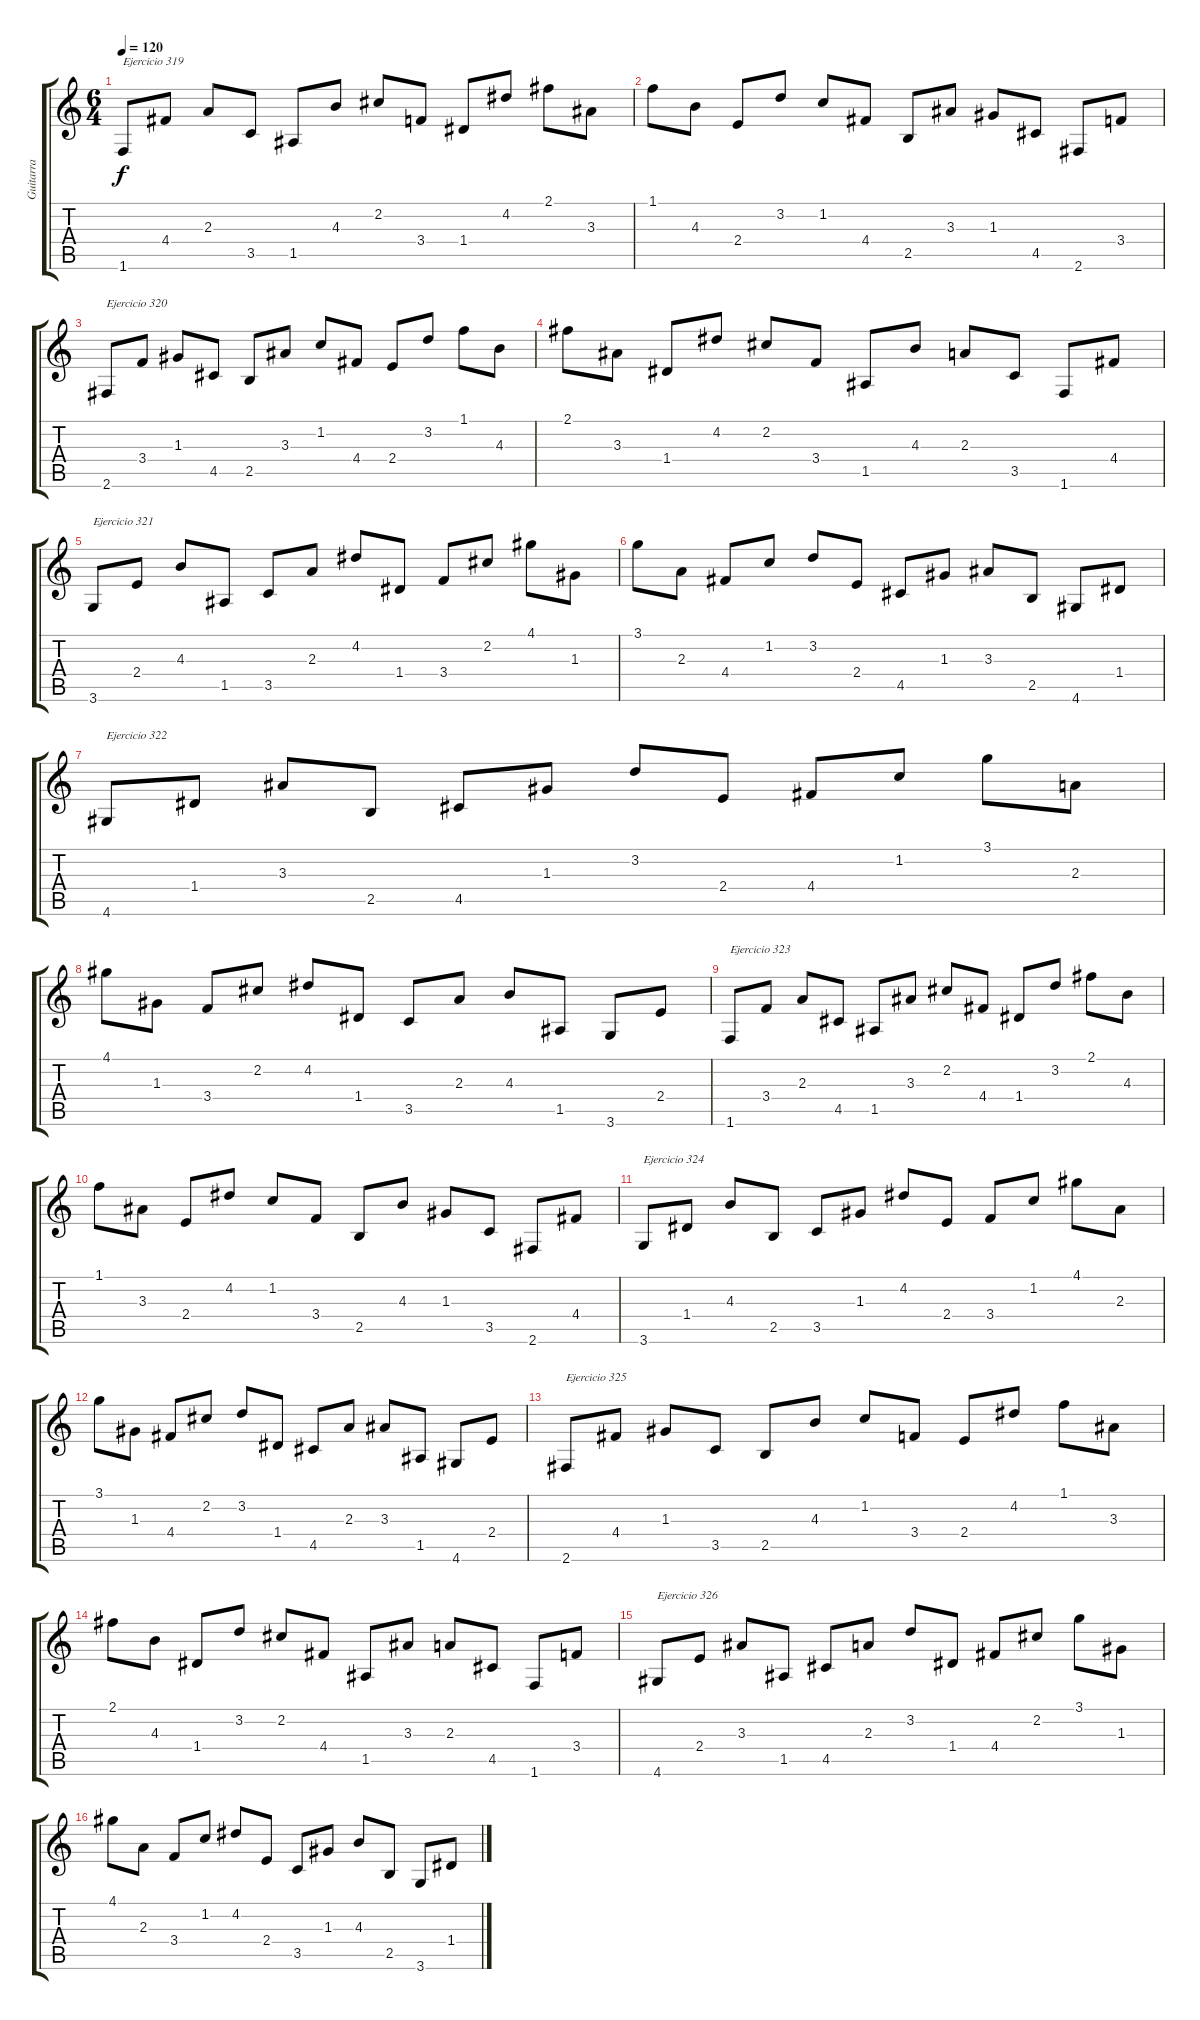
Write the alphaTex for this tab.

\track ("Guitarra " "Guitarra ") {instrument acousticguitarnylon}
\staff {score tabs}
\tuning (E4 B3 G3 D3 A2 E2) {hide}
\ts (6 4)
\tempo 120
\clef g2
\ks c
1.6.8{txt "Ejercicio 319" dy f} 4.4.8 2.3.8 3.5.8 1.5.8 4.3.8 2.2.8 3.4.8 1.4.8 4.2.8 2.1.8 3.3.8 |
1.1.8 4.3.8 2.4.8 3.2.8 1.2.8 4.4.8 2.5.8 3.3.8 1.3.8 4.5.8 2.6.8 3.4.8 |
2.6.8{txt "Ejercicio 320"} 3.4.8 1.3.8 4.5.8 2.5.8 3.3.8 1.2.8 4.4.8 2.4.8 3.2.8 1.1.8 4.3.8 |
2.1.8 3.3.8 1.4.8 4.2.8 2.2.8 3.4.8 1.5.8 4.3.8 2.3.8 3.5.8 1.6.8 4.4.8 |
3.6.8{txt "Ejercicio 321"} 2.4.8 4.3.8 1.5.8 3.5.8 2.3.8 4.2.8 1.4.8 3.4.8 2.2.8 4.1.8 1.3.8 |
3.1.8 2.3.8 4.4.8 1.2.8 3.2.8 2.4.8 4.5.8 1.3.8 3.3.8 2.5.8 4.6.8 1.4.8 |
4.6.8{txt "Ejercicio 322"} 1.4.8 3.3.8 2.5.8 4.5.8 1.3.8 3.2.8 2.4.8 4.4.8 1.2.8 3.1.8 2.3.8 |
4.1.8 1.3.8 3.4.8 2.2.8 4.2.8 1.4.8 3.5.8 2.3.8 4.3.8 1.5.8 3.6.8 2.4.8 |
1.6.8{txt "Ejercicio 323"} 3.4.8 2.3.8 4.5.8 1.5.8 3.3.8 2.2.8 4.4.8 1.4.8 3.2.8 2.1.8 4.3.8 |
1.1.8 3.3.8 2.4.8 4.2.8 1.2.8 3.4.8 2.5.8 4.3.8 1.3.8 3.5.8 2.6.8 4.4.8 |
3.6.8{txt "Ejercicio 324"} 1.4.8 4.3.8 2.5.8 3.5.8 1.3.8 4.2.8 2.4.8 3.4.8 1.2.8 4.1.8 2.3.8 |
3.1.8 1.3.8 4.4.8 2.2.8 3.2.8 1.4.8 4.5.8 2.3.8 3.3.8 1.5.8 4.6.8 2.4.8 |
2.6.8{txt "Ejercicio 325"} 4.4.8 1.3.8 3.5.8 2.5.8 4.3.8 1.2.8 3.4.8 2.4.8 4.2.8 1.1.8 3.3.8 |
2.1.8 4.3.8 1.4.8 3.2.8 2.2.8 4.4.8 1.5.8 3.3.8 2.3.8 4.5.8 1.6.8 3.4.8 |
4.6.8{txt "Ejercicio 326"} 2.4.8 3.3.8 1.5.8 4.5.8 2.3.8 3.2.8 1.4.8 4.4.8 2.2.8 3.1.8 1.3.8 |
4.1.8 2.3.8 3.4.8 1.2.8 4.2.8 2.4.8 3.5.8 1.3.8 4.3.8 2.5.8 3.6.8 1.4.8
